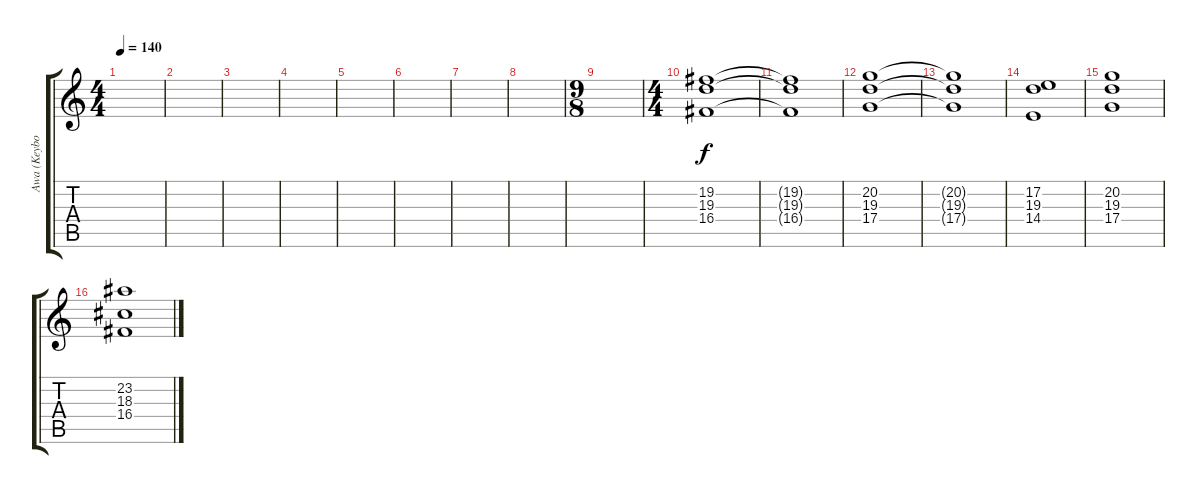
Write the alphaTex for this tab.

\track ("Awa (Keybords)" "Awa (Keybo") {instrument stringensemble2}
\staff {score tabs}
\tuning (E4 B3 G3 D3 A2 E2) {hide}
\ts (4 4)
\tempo 140
\clef g2
\ks c
|
|
|
|
|
|
|
|
\ts (9 8)
|
\ts (4 4)
(19.2 19.3 16.4).1 |
(19.2{t} 19.3{t} 16.4{t}).1 |
(20.2 19.3 17.4).1 |
(20.2{t} 19.3{t} 17.4{t}).1 |
(17.2 19.3 14.4).1 |
(20.2 19.3 17.4).1 |
(23.2 18.3 16.4).1
